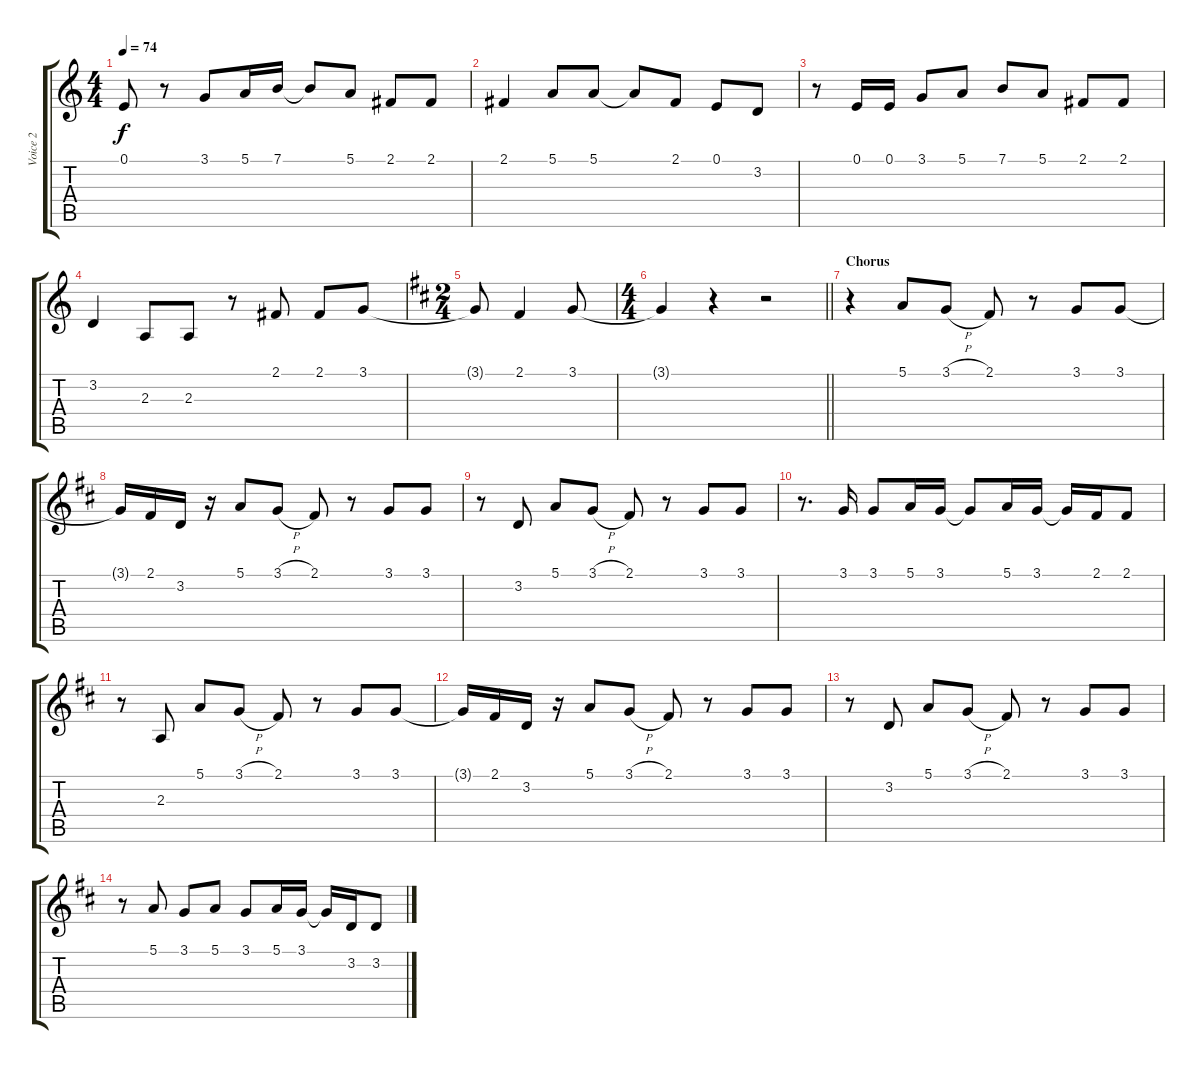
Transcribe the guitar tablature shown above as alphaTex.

\track ("Voice 2" "Voice 2") {instrument oboe}
\staff {score tabs}
\tuning (E4 B3 G3 D3 A2 E2) {hide}
\ts (4 4)
\tempo 74
\clef g2
\ks c
0.1.8{dy f} r.8 3.1.8 5.1.16 7.1.16 7.1{t}.8 5.1.8 2.1.8 2.1.8 |
2.1.4 5.1.8 5.1.8 5.1{t}.8 2.1.8 0.1.8 3.2.8 |
r.8 0.1.16 0.1.16 3.1.8 5.1.8 7.1.8 5.1.8 2.1.8 2.1.8 |
3.2.4 2.3.8 2.3.8 r.8 2.1.8 2.1.8 3.1.8 |
\ts (2 4)
\ks d
3.1{t}.8 2.1.4 3.1.8 |
\ts (4 4)
\barLineRight lightlight
3.1{t}.4 r.4 r.2 |
\section ("" "Chorus")
r.4 5.1.8 3.1{h}.8 2.1.8 r.8 3.1.8 3.1.8 |
3.1{t}.16 2.1.16 3.2.16 r.16 5.1.8 3.1{h}.8 2.1.8 r.8 3.1.8 3.1.8 |
r.8 3.2.8 5.1.8 3.1{h}.8 2.1.8 r.8 3.1.8 3.1.8 |
r.8{d} 3.1.16 3.1.8 5.1.16 3.1.16 3.1{t}.8 5.1.16 3.1.16 3.1{t}.16 2.1.16 2.1.8 |
r.8 2.3.8 5.1.8 3.1{h}.8 2.1.8 r.8 3.1.8 3.1.8 |
3.1{t}.16 2.1.16 3.2.16 r.16 5.1.8 3.1{h}.8 2.1.8 r.8 3.1.8 3.1.8 |
r.8 3.2.8 5.1.8 3.1{h}.8 2.1.8 r.8 3.1.8 3.1.8 |
r.8 5.1.8 3.1.8 5.1.8 3.1.8 5.1.16 3.1.16 3.1{t}.16 3.2.16 3.2.8
